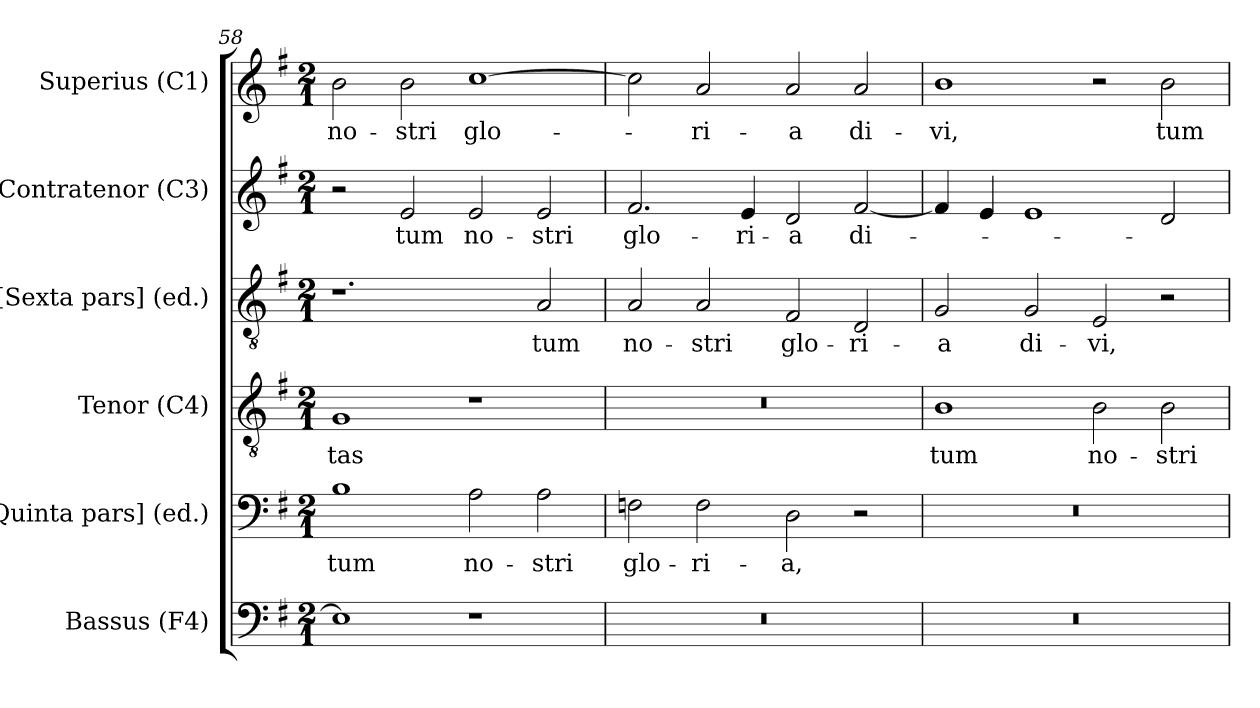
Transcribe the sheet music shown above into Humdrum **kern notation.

**kern	**kern	**text	**kern	**text	**kern	**text	**kern	**text	**kern	**text
*part6	*part5	*part5	*part4	*part4	*part3	*part3	*part2	*part2	*part1	*part1
*staff6	*staff5	*staff5	*staff4	*staff4	*staff3	*staff3	*staff2	*staff2	*staff1	*staff1
*I"Bassus (F4)	*I"[Quinta pars] (ed.)	*	*I"Tenor (C4)	*	*I"[Sexta pars] (ed.)	*	*I"Contratenor (C3)	*	*I"Superius (C1)	*
*I'B	*I'[QP]	*	*I'T	*	*I'[SP]	*	*I'C	*	*I'S	*
*clefF4	*clefF4	*	*clefGv2	*	*clefGv2	*	*clefG2	*	*clefG2	*
*	*	*	*ITrd7c12	*	*	*	*	*	*	*
*k[f#]	*k[f#]	*	*k[f#]	*	*k[f#]	*	*k[f#]	*	*k[f#]	*
*G:	*G:	*	*G:	*	*G:	*	*G:	*	*G:	*
*M2/1	*M2/1	*	*M2/1	*	*M2/1	*	*M2/1	*	*M2/1	*
=58	=58	=58	=58	=58	=58	=58	=58	=58	=58	=58
!	!	!LO:LY:b:color=#000000	!	!	!	!	!	!	!	!
!	!	!	!	!LO:LY:b:color=#000000	!	!	!	!	!	!
!	!	!	!	!	!	!	!	!	!	!LO:LY:b:color=#000000
1Ei]	1Bi	tum	1GGi	-tas	1.r	.	2r	.	2bi\	no-
!	!	!	!	!	!	!	!	!LO:LY:b:color=#000000	!	!
!	!	!	!	!	!	!	!	!	!	!LO:LY:b:color=#000000
.	.	.	.	.	.	.	2ei/	tum	2bi\	-stri
!	!	!LO:LY:b:color=#000000	!	!	!	!	!	!	!	!
!	!	!	!	!	!	!	!	!LO:LY:b:color=#000000	!	!
!	!	!	!	!	!	!	!	!	!	!LO:LY:b:color=#000000
1r	2Ai\	no-	1r	.	.	.	2ei/	no-	[1cci	glo-
!	!	!LO:LY:b:color=#000000	!	!	!	!	!	!	!	!
!	!	!	!	!	!	!LO:LY:b:color=#000000	!	!	!	!
!	!	!	!	!	!	!	!	!LO:LY:b:color=#000000	!	!
.	2Ai\	-stri	.	.	2Ai/	tum	2ei/	-stri	.	.
=59	=59	=59	=59	=59	=59	=59	=59	=59	=59	=59
!LO:N:vis=1	!	!	!	!	!	!	!	!	!	!
!	!	!LO:LY:b:color=#000000	!LO:N:vis=1	!	!	!	!	!	!	!
!	!	!	!	!	!	!LO:LY:b:color=#000000	!	!	!	!
!	!	!	!	!	!	!	!	!LO:LY:b:color=#000000	!	!
0r	2Fni\	glo-	0r	.	2Ai/	no-	2.f#i/	glo-	2cci\]	.
!	!	!LO:LY:b:color=#000000	!	!	!	!	!	!	!	!
!	!	!	!	!	!	!LO:LY:b:color=#000000	!	!	!	!
!	!	!	!	!	!	!	!	!	!	!LO:LY:b:color=#000000
.	2Fi\	-ri-	.	.	2Ai/	-stri	.	.	2ai/	-ri-
!	!	!	!	!	!	!	!	!LO:LY:b:color=#000000	!	!
.	.	.	.	.	.	.	4ei/	-ri-	.	.
!	!	!LO:LY:b:color=#000000	!	!	!	!	!	!	!	!
!	!	!	!	!	!	!LO:LY:b:color=#000000	!	!	!	!
!	!	!	!	!	!	!	!	!LO:LY:b:color=#000000	!	!
!	!	!	!	!	!	!	!	!	!	!LO:LY:b:color=#000000
.	2Di\	-a,	.	.	2F#i/	glo-	2di/	-a	2ai/	-a
!	!	!	!	!	!	!LO:LY:b:color=#000000	!	!	!	!
!	!	!	!	!	!	!	!	!LO:LY:b:color=#000000	!	!
!	!	!	!	!	!	!	!	!	!	!LO:LY:b:color=#000000
.	2r	.	.	.	2Di/	-ri-	[2f#i/	di-	2ai/	di-
=60	=60	=60	=60	=60	=60	=60	=60	=60	=60	=60
!LO:N:vis=1	!LO:N:vis=1	!	!	!	!	!	!	!	!	!
!	!	!	!	!LO:LY:b:color=#000000	!	!	!	!	!	!
!	!	!	!	!	!	!LO:LY:b:color=#000000	!	!	!	!
!	!	!	!	!	!	!	!	!	!	!LO:LY:b:color=#000000
0r	0r	.	1BBi	tum	2Gi/	-a	4f#i/]	.	1bi	-vi,
.	.	.	.	.	.	.	4ei/	.	.	.
!	!	!	!	!	!	!LO:LY:b:color=#000000	!	!	!	!
.	.	.	.	.	2Gi/	di-	1ei	.	.	.
!	!	!	!	!LO:LY:b:color=#000000	!	!	!	!	!	!
!	!	!	!	!	!	!LO:LY:b:color=#000000	!	!	!	!
.	.	.	2BBi\	no-	2Ei/	-vi,	.	.	2r	.
!	!	!	!	!LO:LY:b:color=#000000	!	!	!	!	!	!
!	!	!	!	!	!	!	!	!	!	!LO:LY:b:color=#000000
.	.	.	2BBi\	-stri	2r	.	2di/	.	2bi\	tum
=	=	=	=	=	=	=	=	=	=	=
*-	*-	*-	*-	*-	*-	*-	*-	*-	*-	*-
